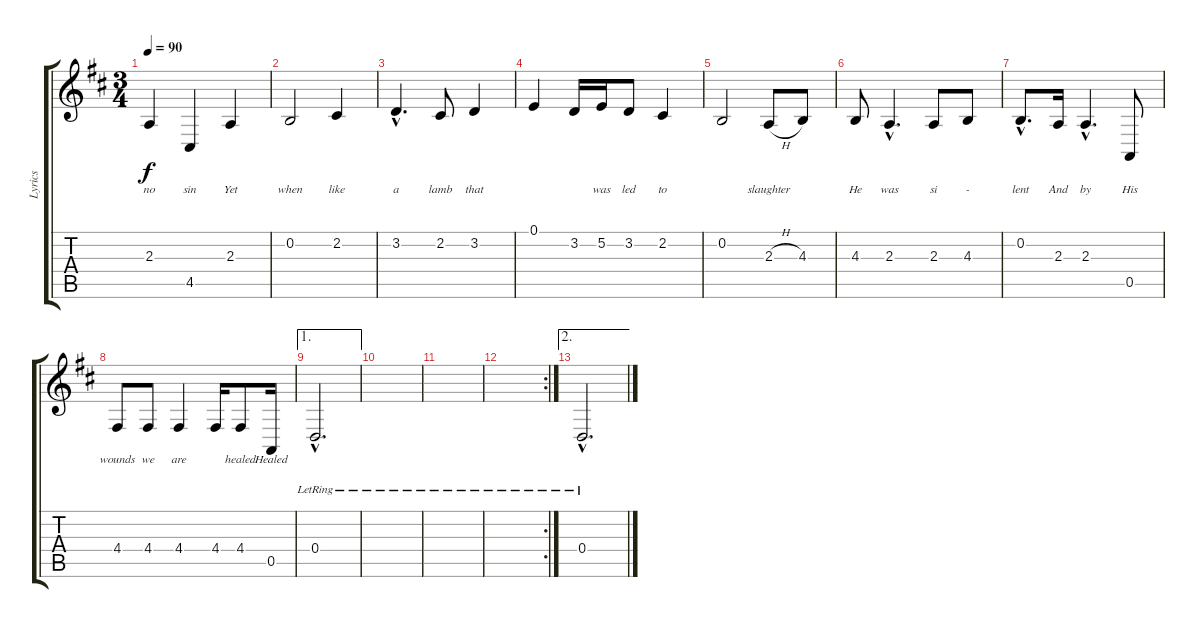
\track ("Lyrics" "Lyrics") {instrument oboe}
\staff {score tabs}
\tuning (E4 B3 G3 D3 A2 E2) {hide}
\ts (3 4)
\tempo 90
\clef g2
\ks d
2.3.4{lyrics (0 "no") lyrics (1 "") lyrics (2 "") lyrics (3 "") lyrics (4 "") dy f} 4.5.4{lyrics (0 "sin") lyrics (1 "") lyrics (2 "") lyrics (3 "") lyrics (4 "")} 2.3.4{lyrics (0 "Yet") lyrics (1 "") lyrics (2 "") lyrics (3 "") lyrics (4 "")} |
0.2.2{lyrics (0 "when") lyrics (1 "") lyrics (2 "") lyrics (3 "") lyrics (4 "")} 2.2.4{lyrics (0 "like") lyrics (1 "") lyrics (2 "") lyrics (3 "") lyrics (4 "")} |
3.2{hac}.4{d lyrics (0 "a") lyrics (1 "") lyrics (2 "") lyrics (3 "") lyrics (4 "")} 2.2.8{lyrics (0 "lamb") lyrics (1 "") lyrics (2 "") lyrics (3 "") lyrics (4 "")} 3.2.4{lyrics (0 "that") lyrics (1 "") lyrics (2 "") lyrics (3 "") lyrics (4 "")} |
0.1.4{lyrics (0 "") lyrics (1 "") lyrics (2 "") lyrics (3 "") lyrics (4 "")} 3.2.16{lyrics (0 "") lyrics (1 "") lyrics (2 "") lyrics (3 "") lyrics (4 "")} 5.2.16{lyrics (0 "was") lyrics (1 "") lyrics (2 "") lyrics (3 "") lyrics (4 "")} 3.2.8{lyrics (0 "led") lyrics (1 "") lyrics (2 "") lyrics (3 "") lyrics (4 "")} 2.2.4{lyrics (0 "to") lyrics (1 "") lyrics (2 "") lyrics (3 "") lyrics (4 "")} |
0.2.2{lyrics (0 "") lyrics (1 "") lyrics (2 "") lyrics (3 "") lyrics (4 "")} 2.3{h}.8{lyrics (0 "slaughter") lyrics (1 "") lyrics (2 "") lyrics (3 "") lyrics (4 "")} 4.3.8{lyrics (0 "") lyrics (1 "") lyrics (2 "") lyrics (3 "") lyrics (4 "")} |
4.3.8{lyrics (0 "He") lyrics (1 "") lyrics (2 "") lyrics (3 "") lyrics (4 "")} 2.3{hac}.4{d lyrics (0 "was") lyrics (1 "") lyrics (2 "") lyrics (3 "") lyrics (4 "")} 2.3.8{lyrics (0 "si") lyrics (1 "") lyrics (2 "") lyrics (3 "") lyrics (4 "")} 4.3.8{lyrics (0 "-") lyrics (1 "") lyrics (2 "") lyrics (3 "") lyrics (4 "")} |
0.2{hac}.8{d lyrics (0 "lent") lyrics (1 "") lyrics (2 "") lyrics (3 "") lyrics (4 "")} 2.3.16{lyrics (0 "And") lyrics (1 "") lyrics (2 "") lyrics (3 "") lyrics (4 "")} 2.3{hac}.4{d lyrics (0 "by") lyrics (1 "") lyrics (2 "") lyrics (3 "") lyrics (4 "")} 0.5.8{lyrics (0 "His") lyrics (1 "") lyrics (2 "") lyrics (3 "") lyrics (4 "")} |
4.4.8{lyrics (0 "wounds") lyrics (1 "") lyrics (2 "") lyrics (3 "") lyrics (4 "")} 4.4.8{lyrics (0 "we") lyrics (1 "") lyrics (2 "") lyrics (3 "") lyrics (4 "")} 4.4.4{lyrics (0 "are") lyrics (1 "") lyrics (2 "") lyrics (3 "") lyrics (4 "")} 4.4.16{lyrics (0 "") lyrics (1 "") lyrics (2 "") lyrics (3 "") lyrics (4 "")} 4.4.8{lyrics (0 "healed") lyrics (1 "") lyrics (2 "") lyrics (3 "") lyrics (4 "")} 0.5.16{lyrics (0 "Healed") lyrics (1 "") lyrics (2 "") lyrics (3 "") lyrics (4 "")} |
\ae 1
0.4{hac lr}.2{d lyrics (0 "") lyrics (1 "") lyrics (2 "") lyrics (3 "") lyrics (4 "")} |
|
|
\rc 2
|
\ae 2
0.4{hac lr}.2{d}
